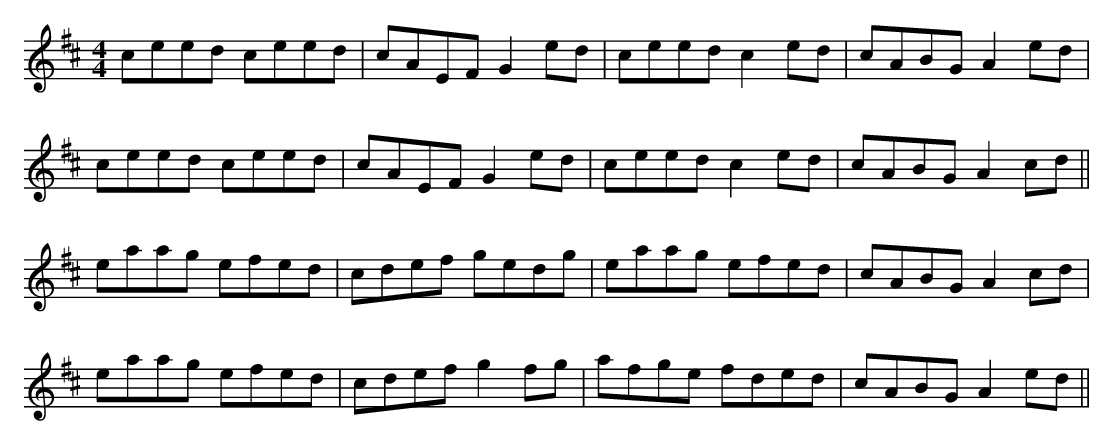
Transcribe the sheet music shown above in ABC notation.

X:1
M:4/4
K:Amix
ceed ceed|cAEF G2ed|ceed c2ed|cABG A2ed|
ceed ceed|cAEF G2ed|ceed c2ed|cABG A2cd||
eaag efed|cdef gedg|eaag efed|cABG A2cd|
eaag efed|cdef g2fg|afge fded|cABG A2ed||
